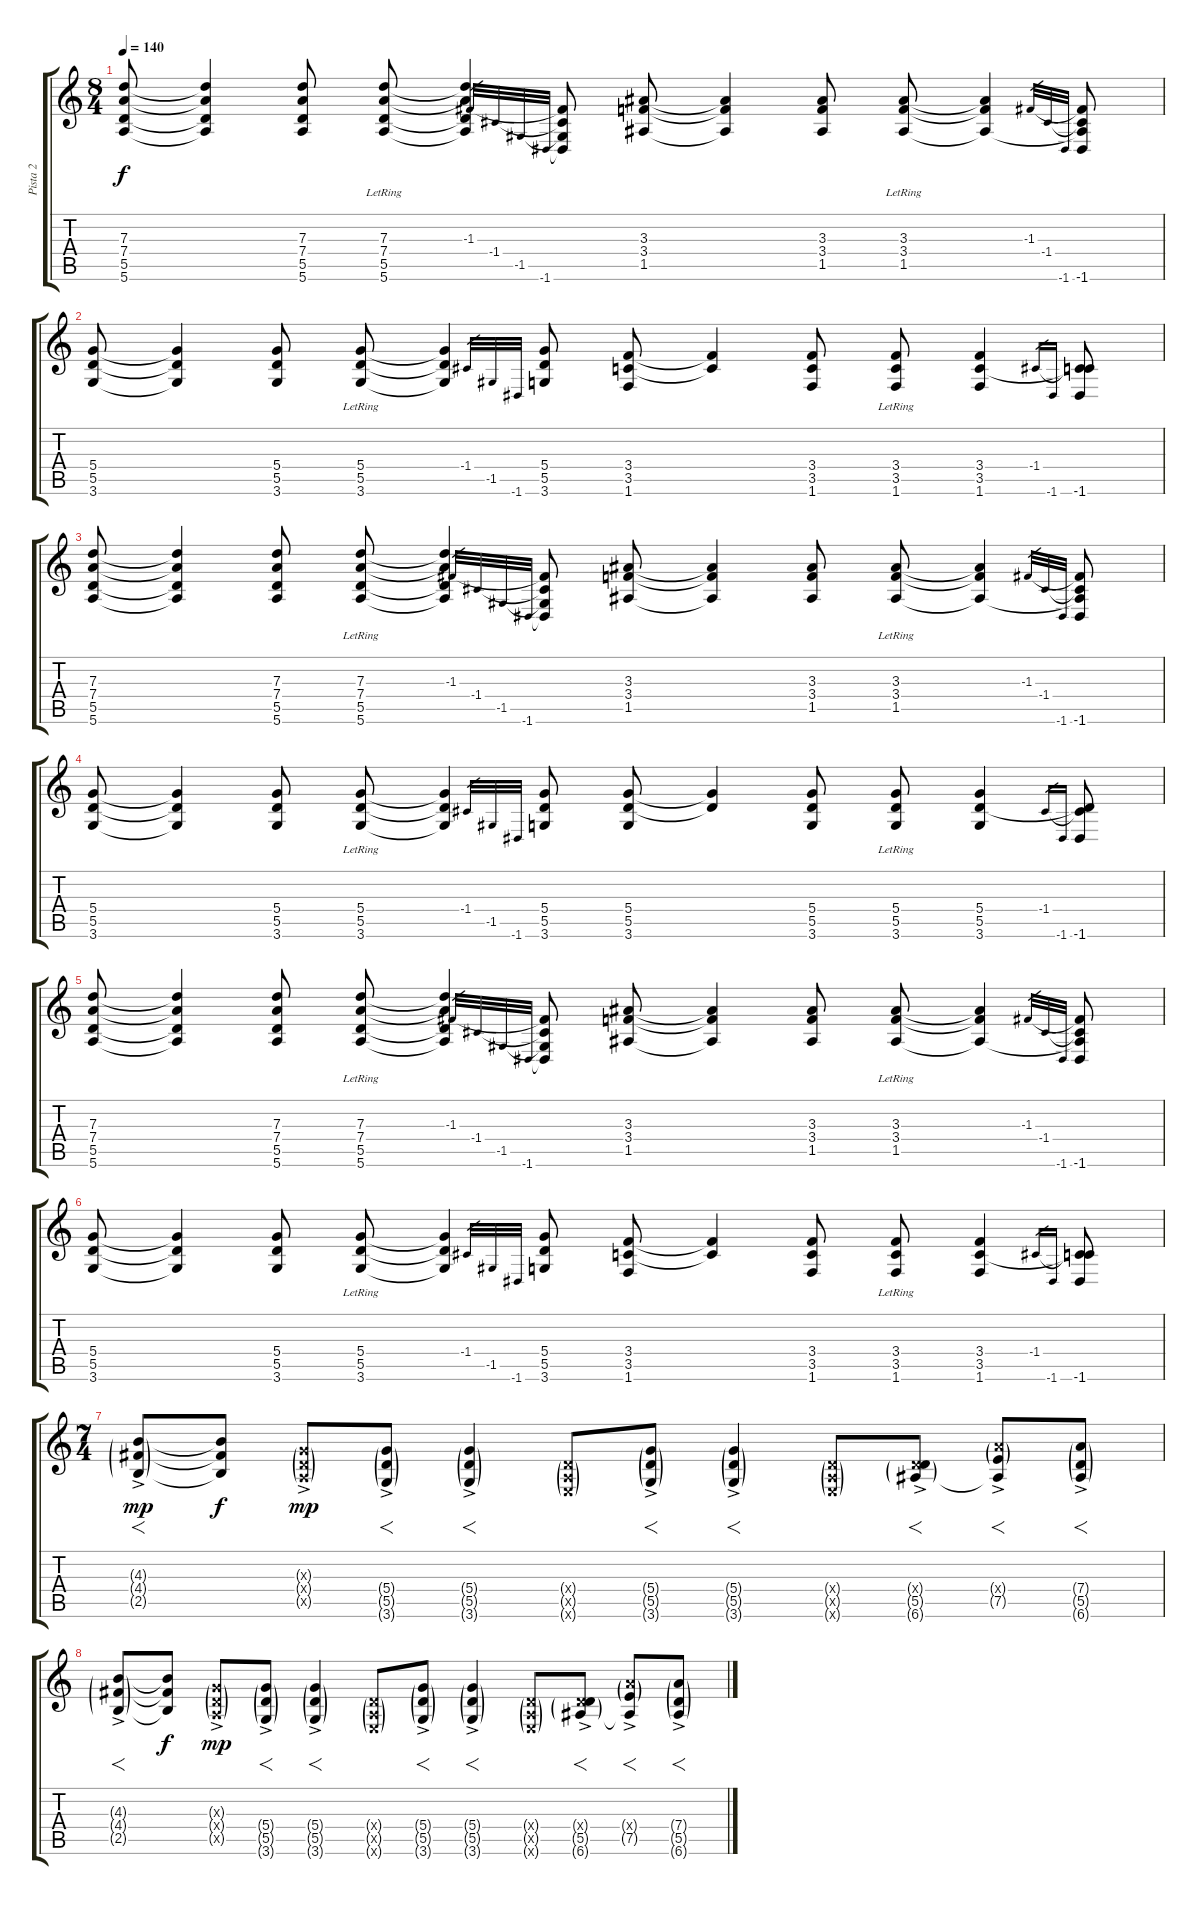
\track ("Pista 2" "Pista 2") {instrument distortionguitar}
\staff {score tabs}
\tuning (E4 B3 G3 D3 A2 E2) {hide}
\ts (8 4)
\tempo 140
\clef g2
\ks c
(7.3 7.4 5.5 5.6).8{dy f} (7.3{t} 7.4{t} 5.5{t} 5.6{t}).4 (7.3 7.4 5.5 5.6).8 (7.3{lr} 7.4{lr} 5.5{lr} 5.6{lr}).8 (7.3{t} 7.4{t} 5.5{t} 5.6{t}).4 -1.3.32{gr} -1.4.32{gr} -1.5.32{gr} -1.6.32{gr} (-1.3{t} -1.4{t} -1.5{t} -1.6{t}).8 (3.3 3.4 1.5).8 (3.3{t} 3.4{t} 1.5{t}).4 (3.3 3.4 1.5).8 (3.3 3.4{lr} 1.5{lr}).8 (3.3{t} 3.4{t} 1.5{t}).4 -1.3.32{gr} -1.4.32{gr} -1.6.32{gr} (-1.3{t} -1.4{t} 1.5{t} -1.6).8 |
(5.4 5.5 3.6).8 (5.4{t} 5.5{t} 3.6{t}).4 (5.4 5.5 3.6).8 (5.4{lr} 5.5{lr} 3.6{lr}).8 (5.4{t} 5.5{t} 3.6{t}).4 -1.4.32{gr} -1.5.32{gr} -1.6.32{gr} (5.4 5.5 3.6).8 (3.4 3.5 1.6).8 (3.4{t} 3.5{t}).4 (3.4 3.5 1.6).8 (3.4{lr} 3.5{lr} 1.6).8 (3.4 3.5 1.6).4 -1.4.16{gr} -1.6.16{gr} (-1.4{t} 3.5{t} -1.6).8 |
(7.3 7.4 5.5 5.6).8 (7.3{t} 7.4{t} 5.5{t} 5.6{t}).4 (7.3 7.4 5.5 5.6).8 (7.3{lr} 7.4{lr} 5.5{lr} 5.6{lr}).8 (7.3{t} 7.4{t} 5.5{t} 5.6{t}).4 -1.3.32{gr} -1.4.32{gr} -1.5.32{gr} -1.6.32{gr} (-1.3{t} -1.4{t} -1.5{t} -1.6{t}).8 (3.3 3.4 1.5).8 (3.3{t} 3.4{t} 1.5{t}).4 (3.3 3.4 1.5).8 (3.3 3.4{lr} 1.5{lr}).8 (3.3{t} 3.4{t} 1.5{t}).4 -1.3.32{gr} -1.4.32{gr} -1.6.32{gr} (-1.3{t} -1.4{t} 1.5{t} -1.6).8 |
(5.4 5.5 3.6).8 (5.4{t} 5.5{t} 3.6{t}).4 (5.4 5.5 3.6).8 (5.4{lr} 5.5{lr} 3.6{lr}).8 (5.4{t} 5.5{t} 3.6{t}).4 -1.4.32{gr} -1.5.32{gr} -1.6.32{gr} (5.4 5.5 3.6).8 (5.4 5.5 3.6).8 (5.4{t} 5.5{t}).4 (5.4 5.5 3.6).8 (5.4{lr} 5.5{lr} 3.6).8 (5.4 5.5 3.6).4 -1.4.16{gr} -1.6.16{gr} (-1.4{t} 5.5{t} -1.6).8 |
(7.3 7.4 5.5 5.6).8 (7.3{t} 7.4{t} 5.5{t} 5.6{t}).4 (7.3 7.4 5.5 5.6).8 (7.3{lr} 7.4{lr} 5.5{lr} 5.6{lr}).8 (7.3{t} 7.4{t} 5.5{t} 5.6{t}).4 -1.3.32{gr} -1.4.32{gr} -1.5.32{gr} -1.6.32{gr} (-1.3{t} -1.4{t} -1.5{t} -1.6{t}).8 (3.3 3.4 1.5).8 (3.3{t} 3.4{t} 1.5{t}).4 (3.3 3.4 1.5).8 (3.3 3.4{lr} 1.5{lr}).8 (3.3{t} 3.4{t} 1.5{t}).4 -1.3.32{gr} -1.4.32{gr} -1.6.32{gr} (-1.3{t} -1.4{t} 1.5{t} -1.6).8 |
(5.4 5.5 3.6).8 (5.4{t} 5.5{t} 3.6{t}).4 (5.4 5.5 3.6).8 (5.4{lr} 5.5{lr} 3.6{lr}).8 (5.4{t} 5.5{t} 3.6{t}).4 -1.4.32{gr} -1.5.32{gr} -1.6.32{gr} (5.4 5.5 3.6).8 (3.4 3.5 1.6).8 (3.4{t} 3.5{t}).4 (3.4 3.5 1.6).8 (3.4{lr} 3.5{lr} 1.6).8 (3.4 3.5 1.6).4 -1.4.16{gr} -1.6.16{gr} (-1.4{t} 3.5{t} -1.6).8 |
\ts (7 4)
(4.3{g} 4.4{g} 2.5{g ac}).8{f dy mp} (4.3{t} 4.4{t} 2.5{t}).8{dy f} (0.3{g x} 0.4{g x} 0.5{g ac x}).8{dy mp} (5.4{g} 5.5{g ac} 3.6{g}).8{f} (5.4{g} 5.5{g ac} 3.6{g}).4{f} (0.4{g x} 0.5{g x} 0.6{g x}).8 (5.4{g} 5.5{g ac} 3.6{g}).8{f} (5.4{g} 5.5{g ac} 3.6{g}).4{f} (0.4{g x} 0.5{g x} 0.6{g x}).8 (0.4{g x} 5.5{g ac} 6.6{g}).8{f} (7.4{g x} 7.5{g ac} 6.6{t}).8{f} (7.4{g} 5.5{g ac} 6.6{g}).8{f} |
(4.3{g} 4.4{g} 2.5{g ac}).8{f} (4.3{t} 4.4{t} 2.5{t}).8{dy f} (0.3{g x} 0.4{g x} 0.5{g ac x}).8{dy mp} (5.4{g} 5.5{g ac} 3.6{g}).8{f} (5.4{g} 5.5{g ac} 3.6{g}).4{f} (0.4{g x} 0.5{g x} 0.6{g x}).8 (5.4{g} 5.5{g ac} 3.6{g}).8{f} (5.4{g} 5.5{g ac} 3.6{g}).4{f} (0.4{g x} 0.5{g x} 0.6{g x}).8 (0.4{g x} 5.5{g ac} 6.6{g}).8{f} (7.4{g x} 7.5{g ac} 6.6{t}).8{f} (7.4{g} 5.5{g ac} 6.6{g}).8{f}
